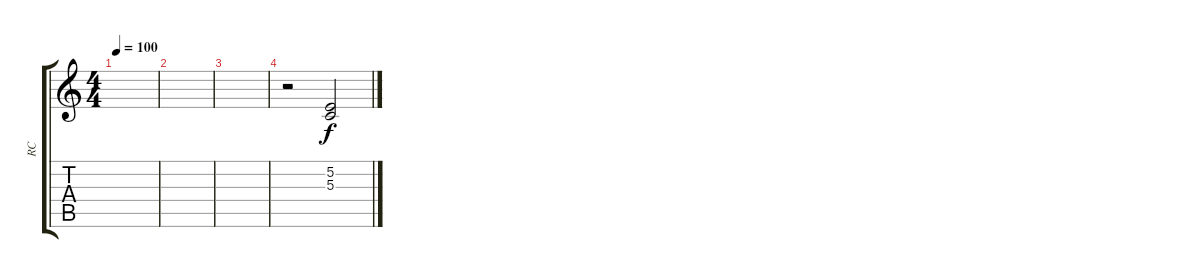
\track ("RC" "RC") {instrument reversecymbal}
\staff {score tabs}
\tuning (E4 B3 G3 D3 A2 E2) {hide}
\ts (4 4)
\tempo 100
\clef g2
\ks c
|
|
|
r.2 (5.2 5.3).2
